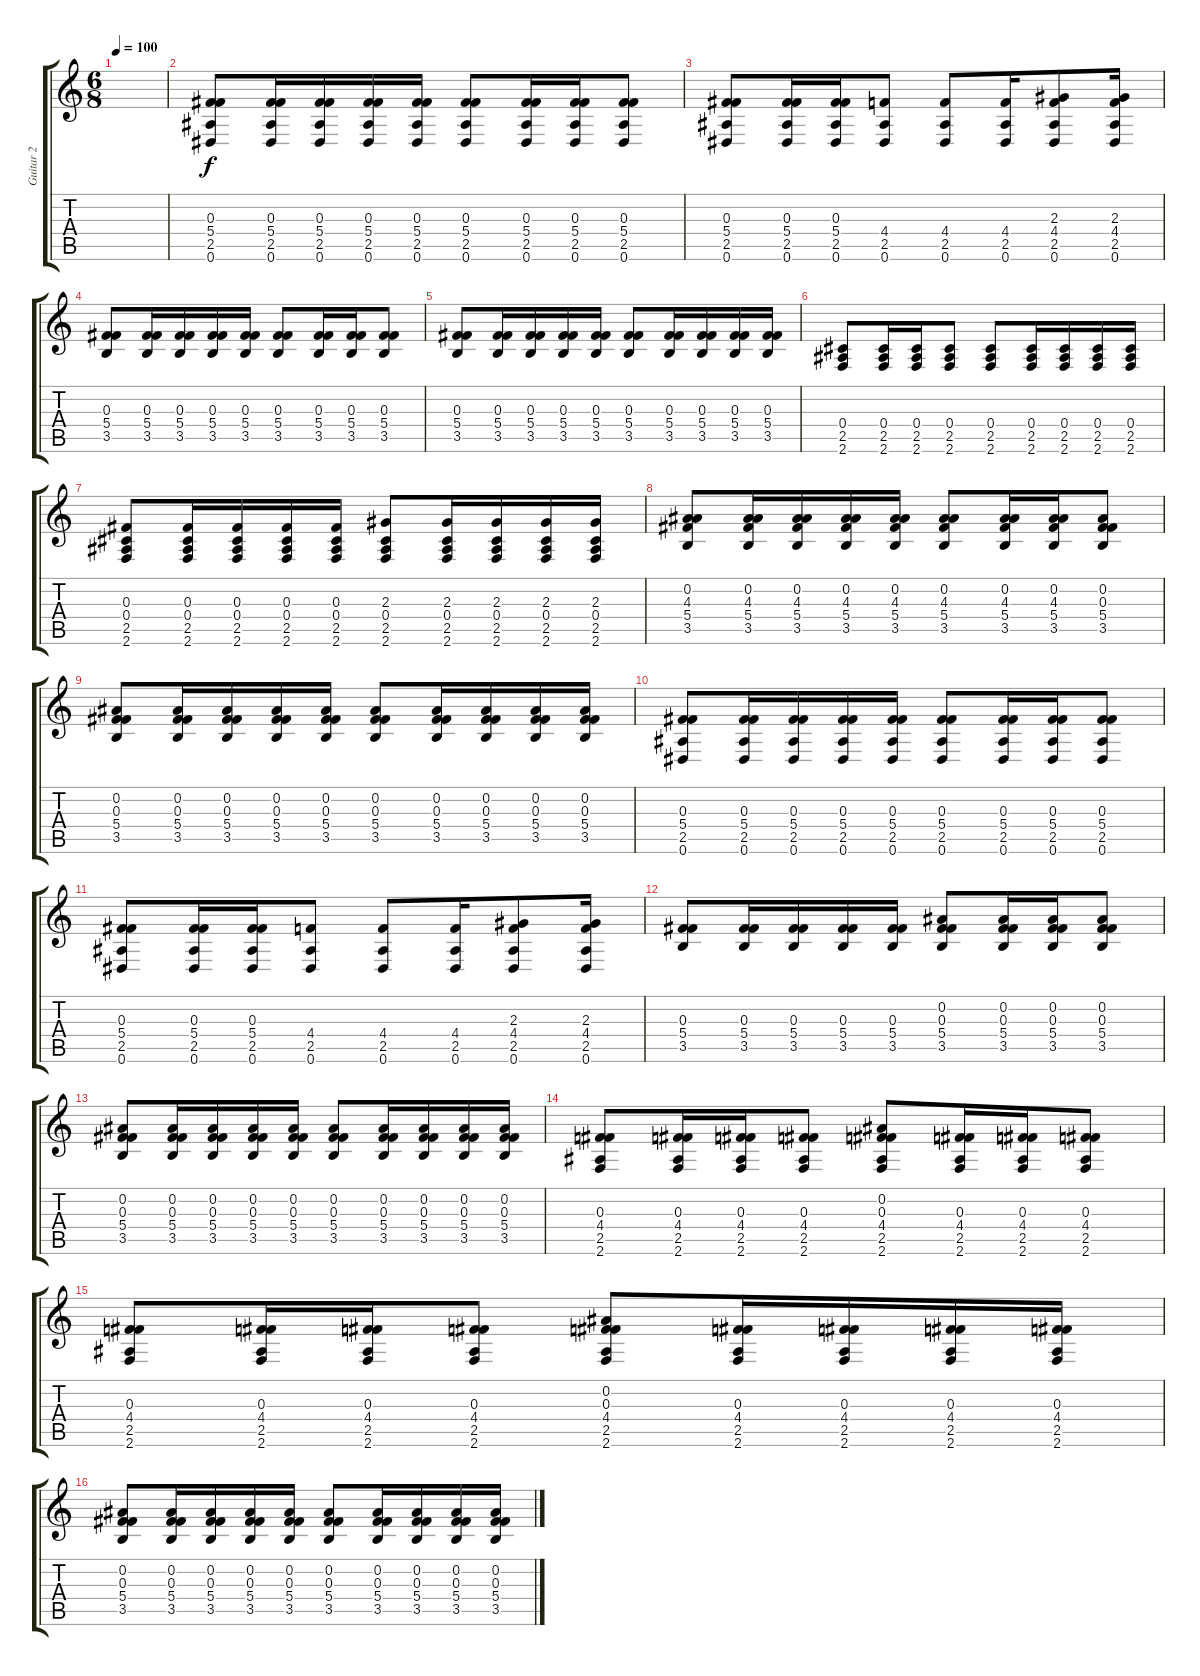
\track ("Guitar 2" "Guitar 2") {instrument acousticguitarsteel}
\staff {score tabs}
\tuning (Eb4 Bb3 Gb3 Db3 Ab2 Eb2) {hide}
\ts (6 8)
\tempo 100
\clef g2
\ks c
|
(0.3 5.4 2.5 0.6).8 (0.3 5.4 2.5 0.6).16 (0.3 5.4 2.5 0.6).16 (0.3 5.4 2.5 0.6).16 (0.3 5.4 2.5 0.6).16 (0.3 5.4 2.5 0.6).8 (0.3 5.4 2.5 0.6).16 (0.3 5.4 2.5 0.6).16 (0.3 5.4 2.5 0.6).8 |
(0.3 5.4 2.5 0.6).8 (0.3 5.4 2.5 0.6).16 (0.3 5.4 2.5 0.6).16 (4.4 2.5 0.6).8 (4.4 2.5 0.6).8 (4.4 2.5 0.6).16 (2.3 4.4 2.5 0.6).8 (2.3 4.4 2.5 0.6).16 |
(0.3 5.4 3.5).8 (0.3 5.4 3.5).16 (0.3 5.4 3.5).16 (0.3 5.4 3.5).16 (0.3 5.4 3.5).16 (0.3 5.4 3.5).8 (0.3 5.4 3.5).16 (0.3 5.4 3.5).16 (0.3 5.4 3.5).8 |
(0.3 5.4 3.5).8 (0.3 5.4 3.5).16 (0.3 5.4 3.5).16 (0.3 5.4 3.5).16 (0.3 5.4 3.5).16 (0.3 5.4 3.5).8 (0.3 5.4 3.5).16 (0.3 5.4 3.5).16 (0.3 5.4 3.5).16 (0.3 5.4 3.5).16 |
(0.4 2.5 2.6).8 (0.4 2.5 2.6).16 (0.4 2.5 2.6).16 (0.4 2.5 2.6).8 (0.4 2.5 2.6).8 (0.4 2.5 2.6).16 (0.4 2.5 2.6).16 (0.4 2.5 2.6).16 (0.4 2.5 2.6).16 |
(0.3 0.4 2.5 2.6).8 (0.3 0.4 2.5 2.6).16 (0.3 0.4 2.5 2.6).16 (0.3 0.4 2.5 2.6).16 (0.3 0.4 2.5 2.6).16 (2.3 0.4 2.5 2.6).8 (2.3 0.4 2.5 2.6).16 (2.3 0.4 2.5 2.6).16 (2.3 0.4 2.5 2.6).16 (2.3 0.4 2.5 2.6).16 |
(0.2 4.3 5.4 3.5).8 (0.2 4.3 5.4 3.5).16 (0.2 4.3 5.4 3.5).16 (0.2 4.3 5.4 3.5).16 (0.2 4.3 5.4 3.5).16 (0.2 4.3 5.4 3.5).8 (0.2 4.3 5.4 3.5).16 (0.2 4.3 5.4 3.5).16 (0.2 0.3 5.4 3.5).8 |
(0.2 0.3 5.4 3.5).8 (0.2 0.3 5.4 3.5).16 (0.2 0.3 5.4 3.5).16 (0.2 0.3 5.4 3.5).16 (0.2 0.3 5.4 3.5).16 (0.2 0.3 5.4 3.5).8 (0.2 0.3 5.4 3.5).16 (0.2 0.3 5.4 3.5).16 (0.2 0.3 5.4 3.5).16 (0.2 0.3 5.4 3.5).16 |
(0.3 5.4 2.5 0.6).8 (0.3 5.4 2.5 0.6).16 (0.3 5.4 2.5 0.6).16 (0.3 5.4 2.5 0.6).16 (0.3 5.4 2.5 0.6).16 (0.3 5.4 2.5 0.6).8 (0.3 5.4 2.5 0.6).16 (0.3 5.4 2.5 0.6).16 (0.3 5.4 2.5 0.6).8 |
(0.3 5.4 2.5 0.6).8 (0.3 5.4 2.5 0.6).16 (0.3 5.4 2.5 0.6).16 (4.4 2.5 0.6).8 (4.4 2.5 0.6).8 (4.4 2.5 0.6).16 (2.3 4.4 2.5 0.6).8 (2.3 4.4 2.5 0.6).16 |
(0.3 5.4 3.5).8 (0.3 5.4 3.5).16 (0.3 5.4 3.5).16 (0.3 5.4 3.5).16 (0.3 5.4 3.5).16 (0.2 0.3 5.4 3.5).8 (0.2 0.3 5.4 3.5).16 (0.2 0.3 5.4 3.5).16 (0.2 0.3 5.4 3.5).8 |
(0.2 0.3 5.4 3.5).8 (0.2 0.3 5.4 3.5).16 (0.2 0.3 5.4 3.5).16 (0.2 0.3 5.4 3.5).16 (0.2 0.3 5.4 3.5).16 (0.2 0.3 5.4 3.5).8 (0.2 0.3 5.4 3.5).16 (0.2 0.3 5.4 3.5).16 (0.2 0.3 5.4 3.5).16 (0.2 0.3 5.4 3.5).16 |
(0.3 4.4 2.5 2.6).8 (0.3 4.4 2.5 2.6).16 (0.3 4.4 2.5 2.6).16 (0.3 4.4 2.5 2.6).8 (0.2 0.3 4.4 2.5 2.6).8 (0.3 4.4 2.5 2.6).16 (0.3 4.4 2.5 2.6).16 (0.3 4.4 2.5 2.6).8 |
(0.3 4.4 2.5 2.6).8 (0.3 4.4 2.5 2.6).16 (0.3 4.4 2.5 2.6).16 (0.3 4.4 2.5 2.6).8 (0.2 0.3 4.4 2.5 2.6).8 (0.3 4.4 2.5 2.6).16 (0.3 4.4 2.5 2.6).16 (0.3 4.4 2.5 2.6).16 (0.3 4.4 2.5 2.6).16 |
(0.2 0.3 5.4 3.5).8 (0.2 0.3 5.4 3.5).16 (0.2 0.3 5.4 3.5).16 (0.2 0.3 5.4 3.5).16 (0.2 0.3 5.4 3.5).16 (0.2 0.3 5.4 3.5).8 (0.2 0.3 5.4 3.5).16 (0.2 0.3 5.4 3.5).16 (0.2 0.3 5.4 3.5).16 (0.2 0.3 5.4 3.5).16
